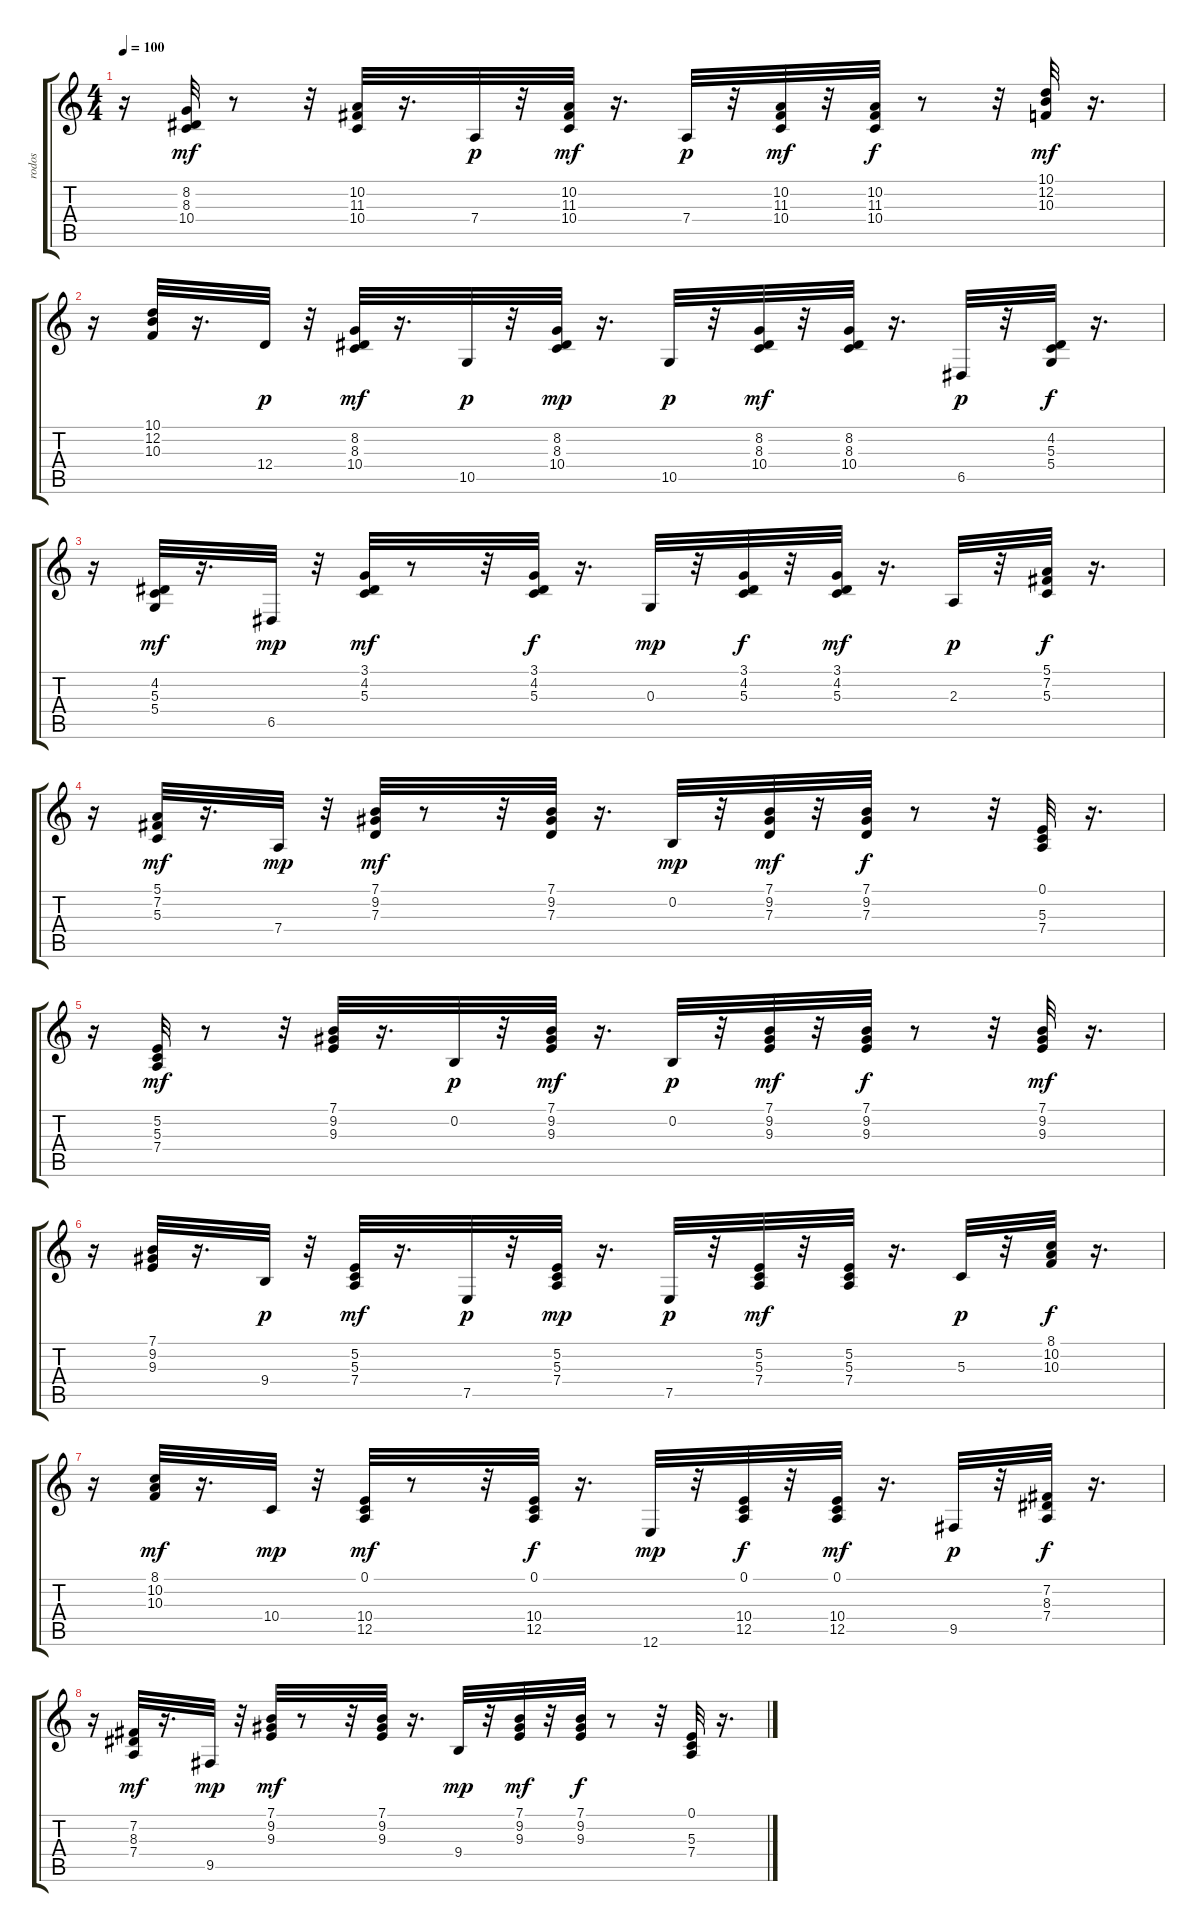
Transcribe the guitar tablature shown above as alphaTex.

\track ("rodos" "rodos") {instrument electricpiano1}
\staff {score tabs}
\tuning (E4 B3 G3 D3 A2 E2) {hide}
\ts (4 4)
\tempo 100
\clef g2
\ks c
r.16{dy f} (8.2 8.3 10.4).32{dy mf} r.8 r.32 (10.2 11.3 10.4).32 r.16{d} 7.4.32{dy p} r.32 (10.2 11.3 10.4).32{dy mf} r.16{d} 7.4.32{dy p} r.32 (10.2 11.3 10.4).32{dy mf} r.32 (10.2 11.3 10.4).32{dy f} r.8 r.32 (10.1 12.2 10.3).32{dy mf} r.16{d} |
r.16 (10.1 12.2 10.3).32 r.16{d} 12.4.32{dy p} r.32 (8.2 8.3 10.4).32{dy mf} r.16{d} 10.5.32{dy p} r.32 (8.2 8.3 10.4).32{dy mp} r.16{d} 10.5.32{dy p} r.32 (8.2 8.3 10.4).32{dy mf} r.32 (8.2 8.3 10.4).32 r.16{d} 6.5.32{dy p} r.32 (4.2 5.3 5.4).32{dy f} r.16{d} |
r.16 (4.2 5.3 5.4).32{dy mf} r.16{d} 6.5.32{dy mp} r.32 (3.1 4.2 5.3).32{dy mf} r.8 r.32 (3.1 4.2 5.3).32{dy f} r.16{d} 0.3.32{dy mp} r.32 (3.1 4.2 5.3).32{dy f} r.32 (3.1 4.2 5.3).32{dy mf} r.16{d} 2.3.32{dy p} r.32 (5.1 7.2 5.3).32{dy f} r.16{d} |
r.16 (5.1 7.2 5.3).32{dy mf} r.16{d} 7.4.32{dy mp} r.32 (7.1 9.2 7.3).32{dy mf} r.8 r.32 (7.1 9.2 7.3).32 r.16{d} 0.2.32{dy mp} r.32 (7.1 9.2 7.3).32{dy mf} r.32 (7.1 9.2 7.3).32{dy f} r.8 r.32 (0.1 5.3 7.4).32 r.16{d} |
r.16 (5.2 5.3 7.4).32{dy mf} r.8 r.32 (7.1 9.2 9.3).32 r.16{d} 0.2.32{dy p} r.32 (7.1 9.2 9.3).32{dy mf} r.16{d} 0.2.32{dy p} r.32 (7.1 9.2 9.3).32{dy mf} r.32 (7.1 9.2 9.3).32{dy f} r.8 r.32 (7.1 9.2 9.3).32{dy mf} r.16{d} |
r.16 (7.1 9.2 9.3).32 r.16{d} 9.4.32{dy p} r.32 (5.2 5.3 7.4).32{dy mf} r.16{d} 7.5.32{dy p} r.32 (5.2 5.3 7.4).32{dy mp} r.16{d} 7.5.32{dy p} r.32 (5.2 5.3 7.4).32{dy mf} r.32 (5.2 5.3 7.4).32 r.16{d} 5.3.32{dy p} r.32 (8.1 10.2 10.3).32{dy f} r.16{d} |
r.16 (8.1 10.2 10.3).32{dy mf} r.16{d} 10.4.32{dy mp} r.32 (0.1 10.4 12.5).32{dy mf} r.8 r.32 (0.1 10.4 12.5).32{dy f} r.16{d} 12.6.32{dy mp} r.32 (0.1 10.4 12.5).32{dy f} r.32 (0.1 10.4 12.5).32{dy mf} r.16{d} 9.5.32{dy p} r.32 (7.2 8.3 7.4).32{dy f} r.16{d} |
r.16 (7.2 8.3 7.4).32{dy mf} r.16{d} 9.5.32{dy mp} r.32 (7.1 9.2 9.3).32{dy mf} r.8 r.32 (7.1 9.2 9.3).32 r.16{d} 9.4.32{dy mp} r.32 (7.1 9.2 9.3).32{dy mf} r.32 (7.1 9.2 9.3).32{dy f} r.8 r.32 (0.1 5.3 7.4).32 r.16{d}
